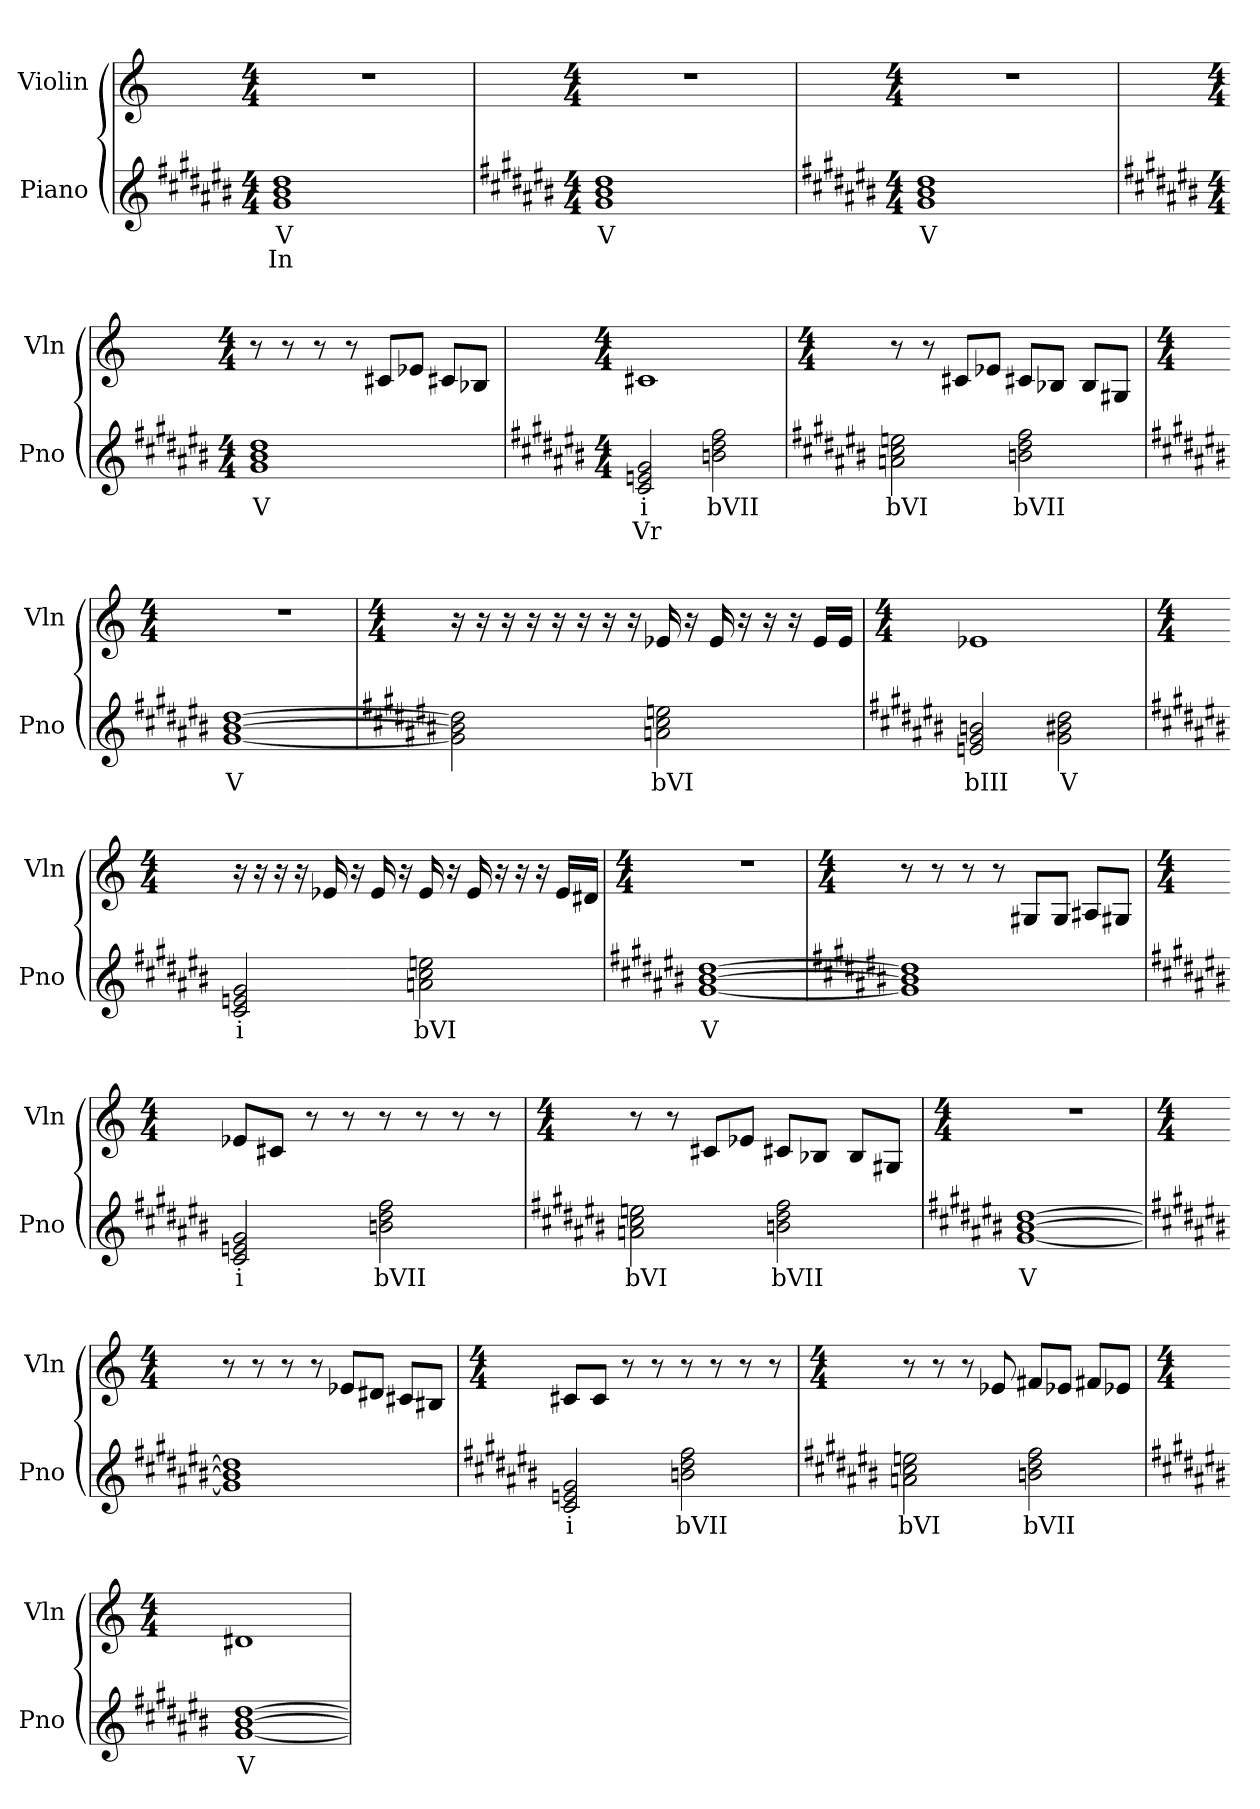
**kern	**text	**text	**kern
*part2	*part2	*part2	*part1
*staff2	*staff2	*staff2	*staff1
*I"Piano	*	*	*I"Violin
*I'Pno	*	*	*I'Vln
*k[f#c#g#d#a#e#b#]	*	*	*
*C#:	*	*	*
*M4/4	*	*	*M4/4
=	=	=	=
1g# 1b# 1dd#	V	In	1r
=	=	=	=
*k[f#c#g#d#a#e#b#]	*	*	*
*C#:	*	*	*
*M4/4	*	*	*M4/4
1g# 1b# 1dd#	V	.	1r
=	=	=	=
*k[f#c#g#d#a#e#b#]	*	*	*
*C#:	*	*	*
*M4/4	*	*	*M4/4
1g# 1b# 1dd#	V	.	1r
=	=	=	=
*k[f#c#g#d#a#e#b#]	*	*	*
*C#:	*	*	*
*M4/4	*	*	*M4/4
1g# 1b# 1dd#	V	.	8r
.	.	.	8r
.	.	.	8r
.	.	.	8r
.	.	.	8c#XL
.	.	.	8e-XJ
.	.	.	8c#XL
.	.	.	8B-XJ
=	=	=	=
*k[f#c#g#d#a#e#b#]	*	*	*
*C#:	*	*	*
*M4/4	*	*	*M4/4
2c# 2en 2g#	i	Vr	1c#X
2bn 2dd# 2ff#	bVII	.	.
=	=	=	=
*k[f#c#g#d#a#e#b#]	*	*	*
*C#:	*	*	*
*	*	*	*M4/4
2an 2cc# 2een	bVI	.	8r
.	.	.	8r
.	.	.	8c#XL
.	.	.	8e-XJ
2bn 2dd# 2ff#	bVII	.	8c#XL
.	.	.	8B-XJ
.	.	.	8B-L
.	.	.	8G#XJ
=	=	=	=
*k[f#c#g#d#a#e#b#]	*	*	*
*C#:	*	*	*
*	*	*	*M4/4
[1g# [1b# [1dd#	V	.	1r
=	=	=	=
*k[f#c#g#d#a#e#b#]	*	*	*
*C#:	*	*	*
*	*	*	*M4/4
2g#] 2b#] 2dd#]	.	.	16r
.	.	.	16r
.	.	.	16r
.	.	.	16r
.	.	.	16r
.	.	.	16r
.	.	.	16r
.	.	.	16r
2an 2cc# 2een	bVI	.	16e-X
.	.	.	16r
.	.	.	16e-
.	.	.	16r
.	.	.	16r
.	.	.	16r
.	.	.	16e-LL
.	.	.	16e-JJ
=	=	=	=
*k[f#c#g#d#a#e#b#]	*	*	*
*C#:	*	*	*
*	*	*	*M4/4
2en 2g# 2bn	bIII	.	1e-X
2g# 2b#X 2dd#	V	.	.
=	=	=	=
*k[f#c#g#d#a#e#b#]	*	*	*
*C#:	*	*	*
*	*	*	*M4/4
2c# 2en 2g#	i	.	16r
.	.	.	16r
.	.	.	16r
.	.	.	16r
.	.	.	16e-X
.	.	.	16r
.	.	.	16e-
.	.	.	16r
2an 2cc# 2een	bVI	.	16e-
.	.	.	16r
.	.	.	16e-
.	.	.	16r
.	.	.	16r
.	.	.	16r
.	.	.	16e-LL
.	.	.	16d#XJJ
=	=	=	=
*k[f#c#g#d#a#e#b#]	*	*	*
*C#:	*	*	*
*	*	*	*M4/4
[1g# [1b# [1dd#	V	.	1r
=	=	=	=
*k[f#c#g#d#a#e#b#]	*	*	*
*C#:	*	*	*
*	*	*	*M4/4
1g#] 1b#] 1dd#]	.	.	8r
.	.	.	8r
.	.	.	8r
.	.	.	8r
.	.	.	8G#XL
.	.	.	8G#J
.	.	.	8A#XL
.	.	.	8G#XJ
=	=	=	=
*k[f#c#g#d#a#e#b#]	*	*	*
*C#:	*	*	*
*	*	*	*M4/4
2c# 2en 2g#	i	.	8e-XL
.	.	.	8c#XJ
.	.	.	8r
.	.	.	8r
2bn 2dd# 2ff#	bVII	.	8r
.	.	.	8r
.	.	.	8r
.	.	.	8r
=	=	=	=
*k[f#c#g#d#a#e#b#]	*	*	*
*C#:	*	*	*
*	*	*	*M4/4
2an 2cc# 2een	bVI	.	8r
.	.	.	8r
.	.	.	8c#XL
.	.	.	8e-XJ
2bn 2dd# 2ff#	bVII	.	8c#XL
.	.	.	8B-XJ
.	.	.	8B-L
.	.	.	8G#XJ
=	=	=	=
*k[f#c#g#d#a#e#b#]	*	*	*
*C#:	*	*	*
*	*	*	*M4/4
[1g# [1b# [1dd#	V	.	1r
=	=	=	=
*k[f#c#g#d#a#e#b#]	*	*	*
*C#:	*	*	*
*	*	*	*M4/4
1g#] 1b#] 1dd#]	.	.	8r
.	.	.	8r
.	.	.	8r
.	.	.	8r
.	.	.	8e-XL
.	.	.	8d#XJ
.	.	.	8c#XL
.	.	.	8B#XJ
=	=	=	=
*k[f#c#g#d#a#e#b#]	*	*	*
*C#:	*	*	*
*	*	*	*M4/4
2c# 2en 2g#	i	.	8c#XL
.	.	.	8c#J
.	.	.	8r
.	.	.	8r
2bn 2dd# 2ff#	bVII	.	8r
.	.	.	8r
.	.	.	8r
.	.	.	8r
=	=	=	=
*k[f#c#g#d#a#e#b#]	*	*	*
*C#:	*	*	*
*	*	*	*M4/4
2an 2cc# 2een	bVI	.	8r
.	.	.	8r
.	.	.	8r
.	.	.	8e-X
2bn 2dd# 2ff#	bVII	.	8f#XL
.	.	.	8e-XJ
.	.	.	8f#XL
.	.	.	8e-XJ
=	=	=	=
*k[f#c#g#d#a#e#b#]	*	*	*
*C#:	*	*	*
*	*	*	*M4/4
[1g# [1b# [1dd#	V	.	1d#X
=	=	=	=
*-	*-	*-	*-
